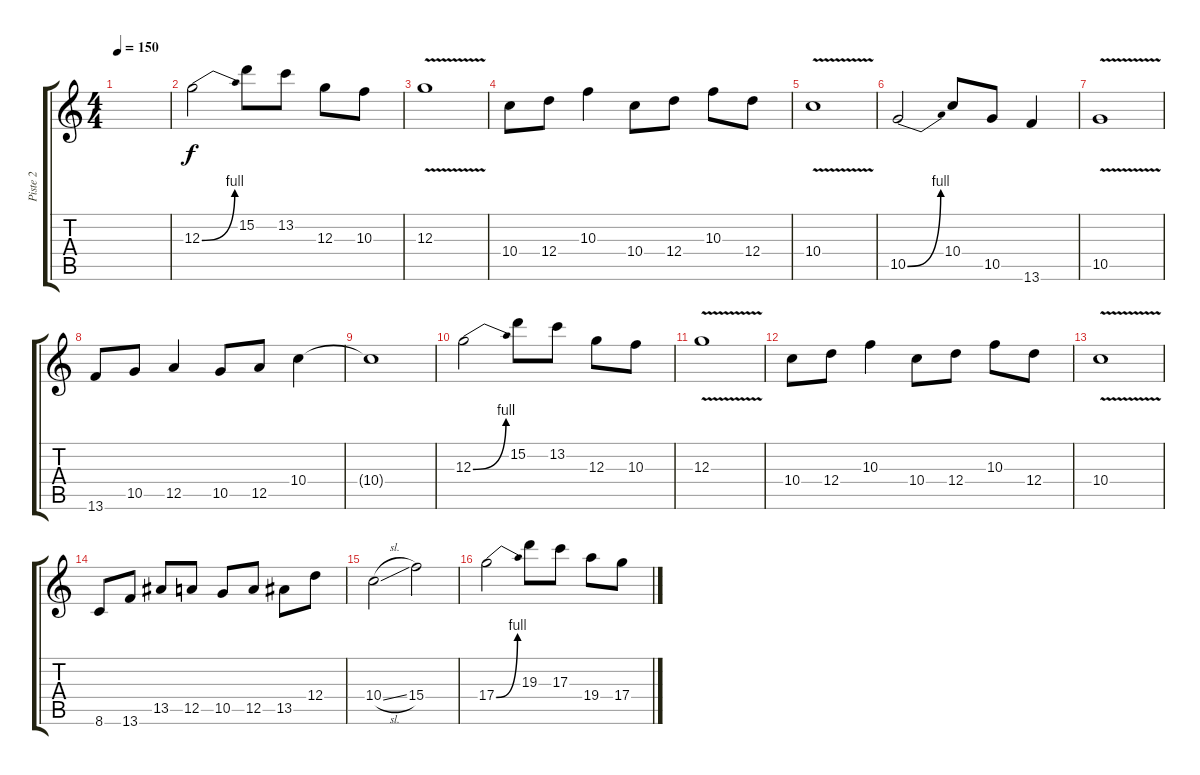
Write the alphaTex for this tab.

\track ("Piste 2" "Piste 2") {instrument distortionguitar}
\staff {score tabs}
\tuning (E4 B3 G3 D3 A2 E2) {hide}
\ts (4 4)
\tempo 150
\clef g2
\ks c
|
12.3{be (bend 0 0 60 4)}.2{volume 9 balance 5} 15.2.8 13.2.8 12.3.8 10.3.8 |
12.3{v}.1 |
10.4.8 12.4.8 10.3.4 10.4.8 12.4.8 10.3.8 12.4.8 |
10.4{v}.1 |
10.5{be (bend 0 0 60 4)}.2 10.4.8 10.5.8 13.6.4 |
10.5{v}.1 |
13.6.8 10.5.8 12.5.4 10.5.8 12.5.8 10.4.4 |
10.4{t}.1 |
12.3{be (bend 0 0 60 4)}.2 15.2.8 13.2.8 12.3.8 10.3.8 |
12.3{v}.1 |
10.4.8 12.4.8 10.3.4 10.4.8 12.4.8 10.3.8 12.4.8 |
10.4{v}.1 |
8.6.8 13.6.8 13.5.8 12.5.8 10.5.8 12.5.8 13.5.8 12.4.8 |
10.4{sl}.2 15.4.2 |
17.4{be (bend 0 0 60 4)}.2 19.3.8 17.3.8 19.4.8 17.4.8
